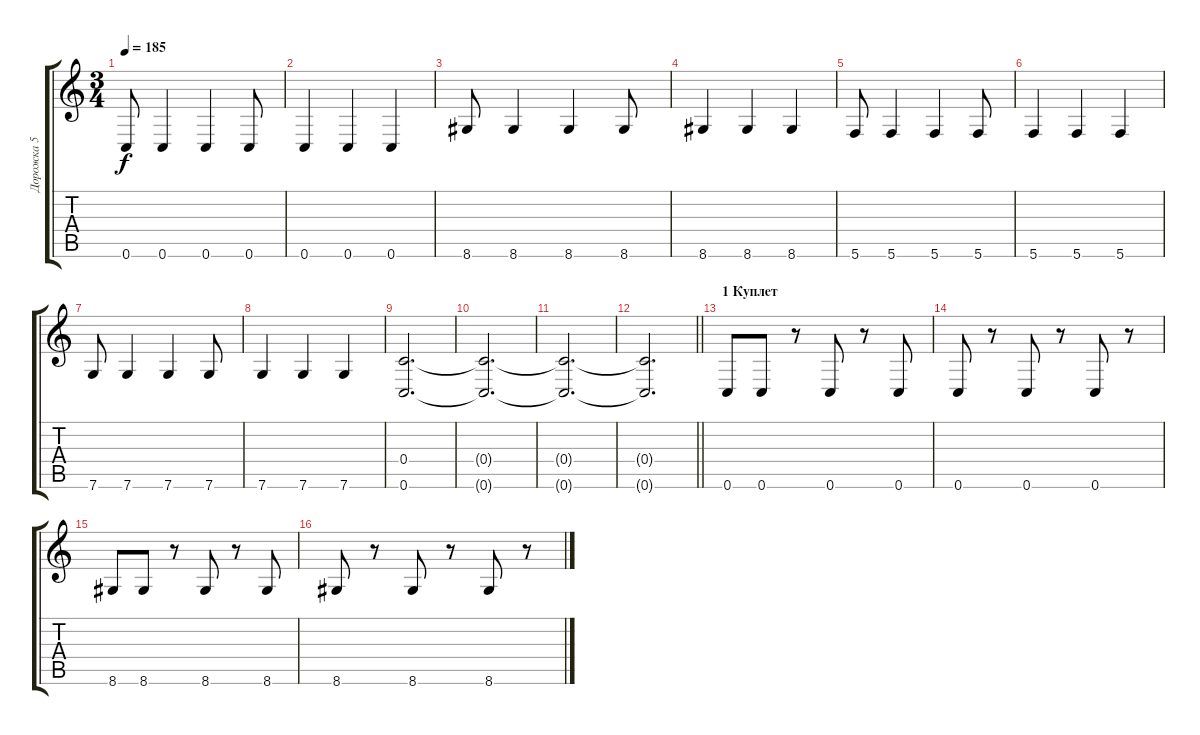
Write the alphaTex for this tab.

\track ("Дорожка 5" "Дорожка 5") {instrument electricbassfinger}
\staff {score tabs}
\tuning (D4 A3 F3 C3 G2 C2) {hide}
\ts (3 4)
\tempo 185
\clef g2
\ks c
0.6.8{dy f} 0.6.4 0.6.4 0.6.8 |
0.6.4 0.6.4 0.6.4 |
8.6.8 8.6.4 8.6.4 8.6.8 |
8.6.4 8.6.4 8.6.4 |
5.6.8 5.6.4 5.6.4 5.6.8 |
5.6.4 5.6.4 5.6.4 |
7.6.8 7.6.4 7.6.4 7.6.8 |
7.6.4 7.6.4 7.6.4 |
(0.4 0.6).2{d} |
(0.4{t} 0.6{t}).2{d} |
(0.4{t} 0.6{t}).2{d} |
\barLineRight lightlight
(0.4{t} 0.6{t}).2{d} |
\section ("" "1 Куплет")
0.6.8 0.6.8 r.8 0.6.8 r.8 0.6.8 |
0.6.8 r.8 0.6.8 r.8 0.6.8 r.8 |
8.6.8 8.6.8 r.8 8.6.8 r.8 8.6.8 |
8.6.8 r.8 8.6.8 r.8 8.6.8 r.8
